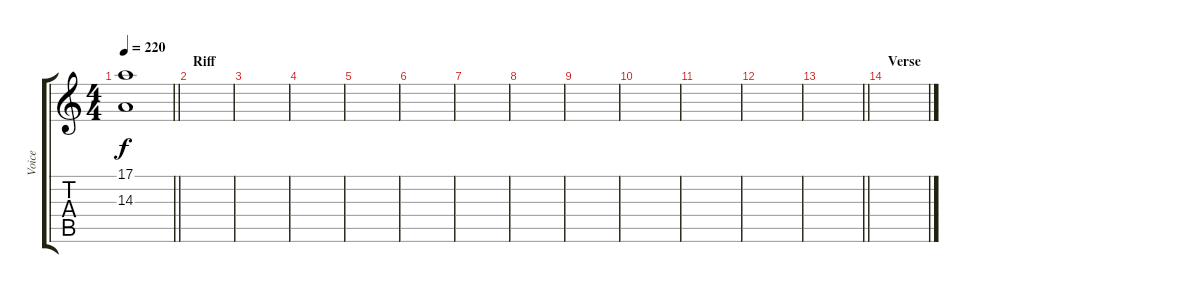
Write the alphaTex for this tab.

\track ("Voice" "Voice") {instrument lead6voice}
\staff {score tabs}
\tuning (E4 B3 G3 D3 A2 E2) {hide}
\ts (4 4)
\tempo 220
\clef g2
\barLineRight lightlight
\ks c
(17.1{t} 14.3{t}).1{dy f} |
\section ("" "Riff")
|
|
|
|
|
|
|
|
|
|
|
\barLineRight lightlight
|
\section ("" "Verse")
